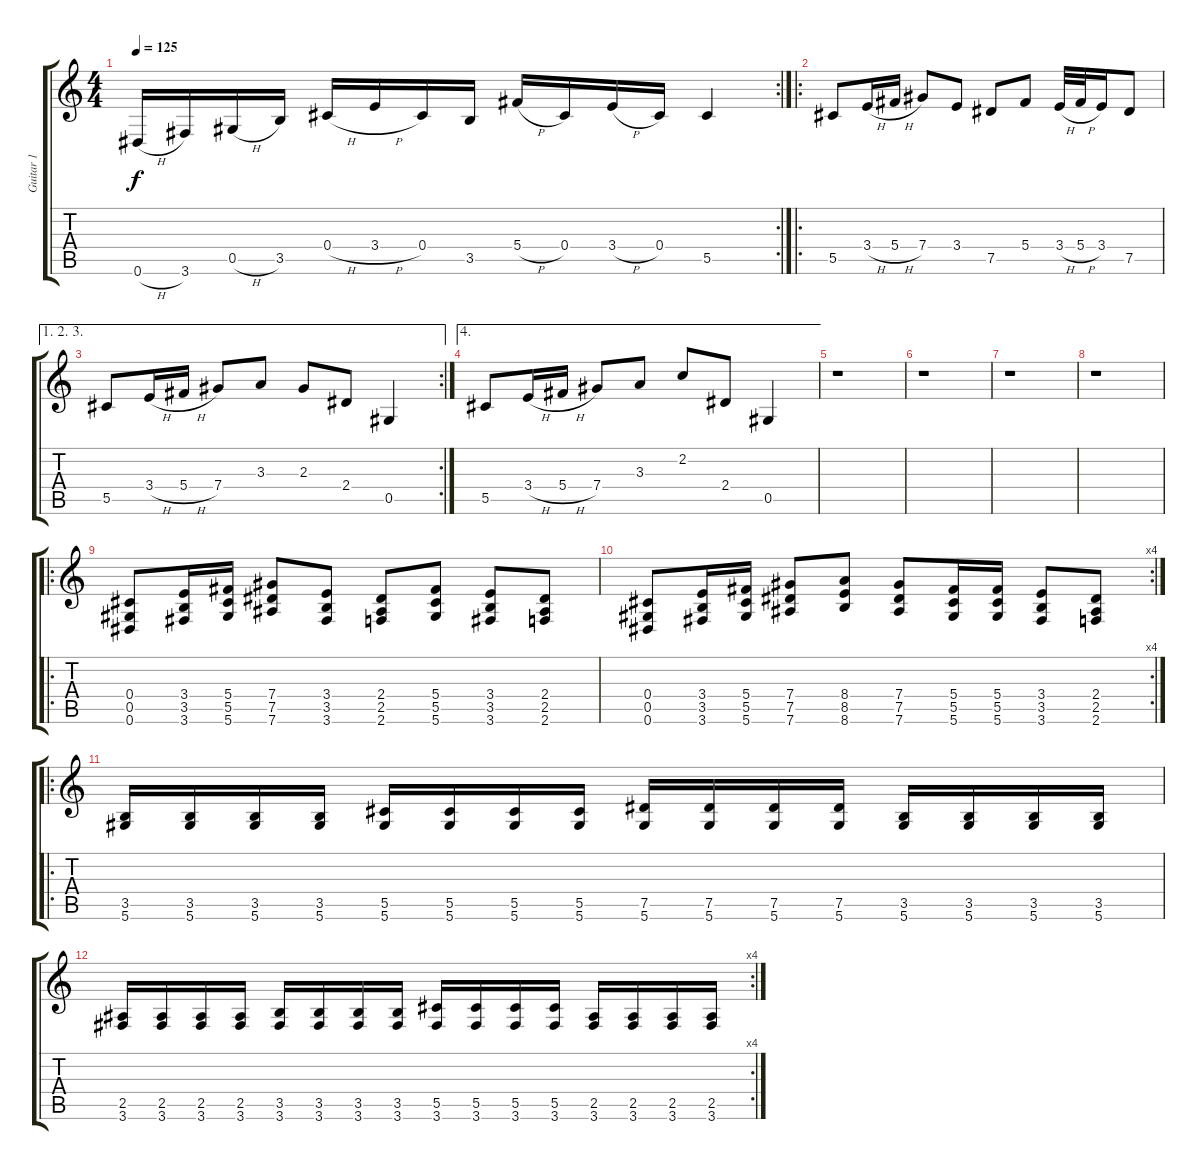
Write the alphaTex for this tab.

\track ("Guitar 1" "Guitar 1") {instrument overdrivenguitar}
\staff {score tabs}
\tuning (Eb4 Bb3 Gb3 Db3 Ab2 Eb2) {hide}
\rc 2
\ts (4 4)
\tempo 125
\clef g2
\ks c
0.6{h}.16{dy f} 3.6.16 0.5{h}.16 3.5.16 0.4{h}.16 3.4{h}.16 0.4.16 3.5.16 5.4{h}.16 0.4.16 3.4{h}.16 0.4.16 5.5.4 |
\ro
5.5.8 3.4{h}.16 5.4{h}.16 7.4.8 3.4.8 7.5.8 5.4.8 3.4{h}.32 5.4{h}.32 3.4.16 7.5.8 |
\ae (1 2 3)
\rc 2
5.5.8 3.4{h}.16 5.4{h}.16 7.4.8 3.3.8 2.3.8 2.4.8 0.5.4 |
\ae 4
5.5.8 3.4{h}.16 5.4{h}.16 7.4.8 3.3.8 2.2.8 2.4.8 0.5.4 |
r.1 |
r.1 |
r.1 |
r.1 |
\ro
(0.4 0.5 0.6).8 (3.4 3.5 3.6).16 (5.4 5.5 5.6).16 (7.4 7.5 7.6).8 (3.4 3.5 3.6).8 (2.4 2.5 2.6).8 (5.4 5.5 5.6).8 (3.4 3.5 3.6).8 (2.4 2.5 2.6).8 |
\rc 4
(0.4 0.5 0.6).8 (3.4 3.5 3.6).16 (5.4 5.5 5.6).16 (7.4 7.5 7.6).8 (8.4 8.5 8.6).8 (7.4 7.5 7.6).8 (5.4 5.5 5.6).16 (5.4 5.5 5.6).16 (3.4 3.5 3.6).8 (2.4 2.5 2.6).8 |
\ro
(3.5 5.6).16 (3.5 5.6).16 (3.5 5.6).16 (3.5 5.6).16 (5.5 5.6).16 (5.5 5.6).16 (5.5 5.6).16 (5.5 5.6).16 (7.5 5.6).16 (7.5 5.6).16 (7.5 5.6).16 (7.5 5.6).16 (3.5 5.6).16 (3.5 5.6).16 (3.5 5.6).16 (3.5 5.6).16 |
\rc 4
(2.5 3.6).16 (2.5 3.6).16 (2.5 3.6).16 (2.5 3.6).16 (3.5 3.6).16 (3.5 3.6).16 (3.5 3.6).16 (3.5 3.6).16 (5.5 3.6).16 (5.5 3.6).16 (5.5 3.6).16 (5.5 3.6).16 (2.5 3.6).16 (2.5 3.6).16 (2.5 3.6).16 (2.5 3.6).16
